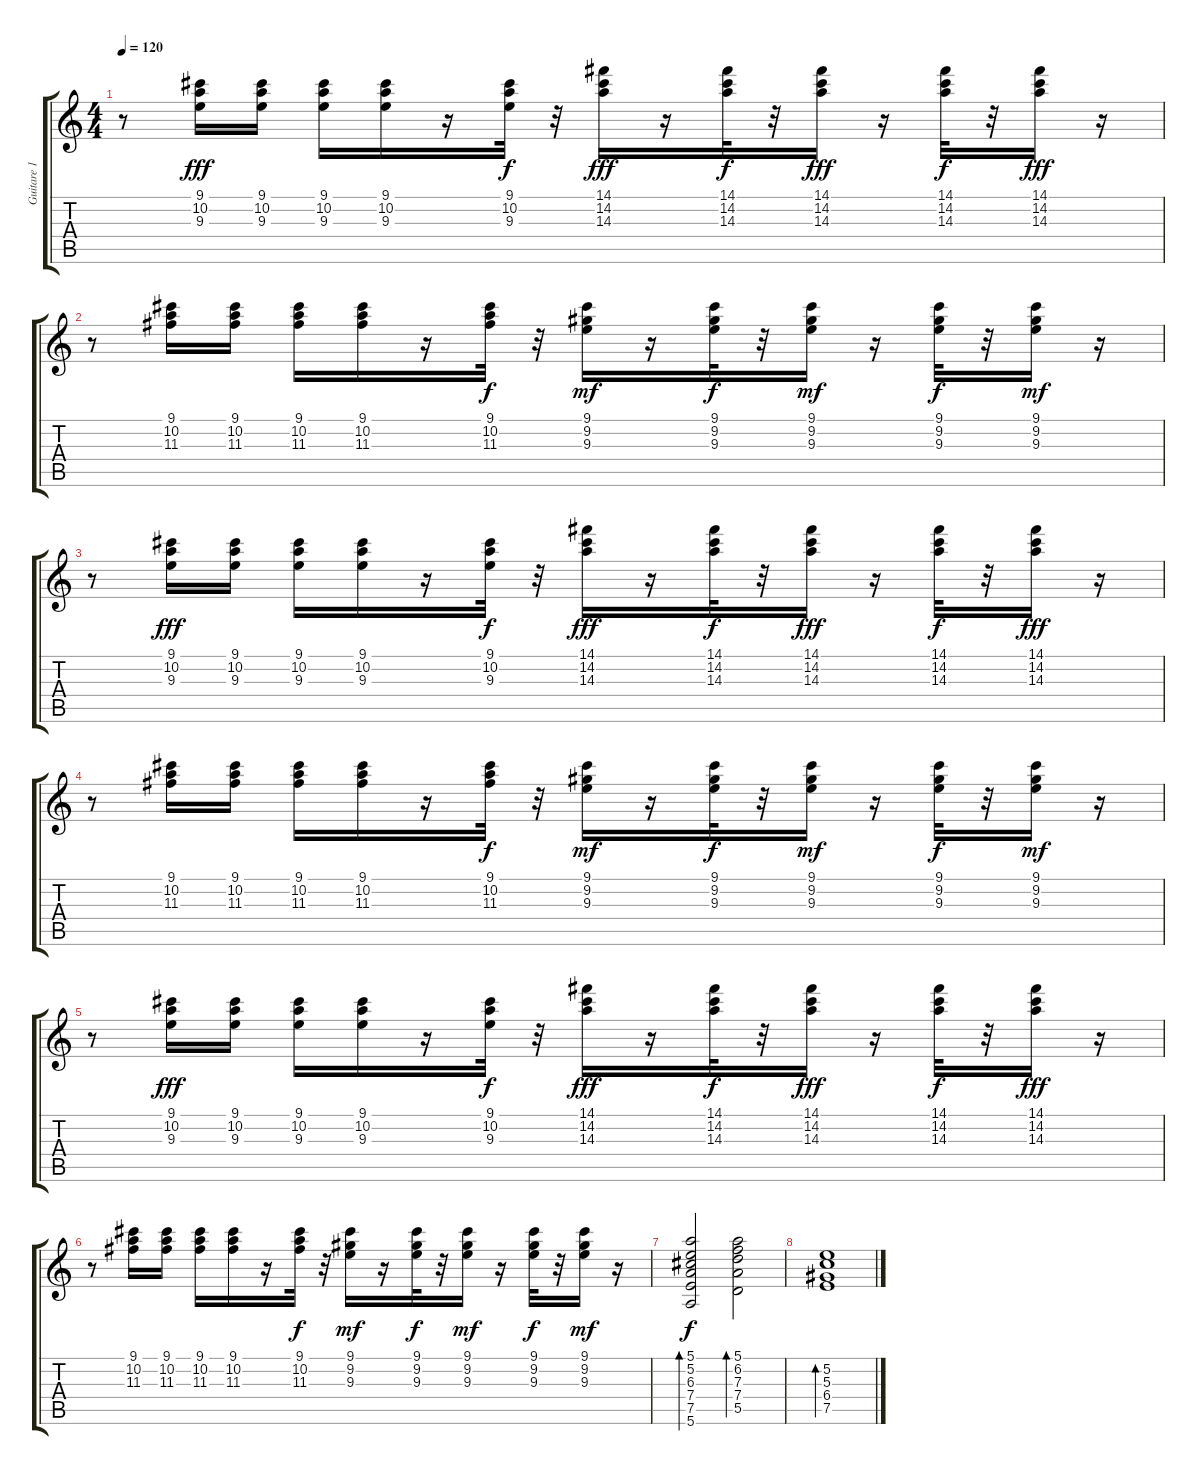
\track ("Guitare 1" "Guitare 1") {instrument electricguitarclean}
\staff {score tabs}
\tuning (E4 B3 G3 D3 A2 E2) {hide}
\ts (4 4)
\tempo 120
\clef g2
\ks c
r.8{dy mf} (9.1 10.2 9.3).16{dy fff} (9.1 10.2 9.3).16 (9.1 10.2 9.3).16 (9.1 10.2 9.3).16 r.16 (9.1 10.2 9.3).32{dy f} r.32 (14.1 14.2 14.3).16{dy fff} r.16 (14.1 14.2 14.3).32{dy f} r.32 (14.1 14.2 14.3).16{dy fff} r.16 (14.1 14.2 14.3).32{dy f} r.32 (14.1 14.2 14.3).16{dy fff} r.16 |
r.8 (9.1 10.2 11.3).16 (9.1 10.2 11.3).16 (9.1 10.2 11.3).16 (9.1 10.2 11.3).16 r.16 (9.1 10.2 11.3).32{dy f} r.32 (9.1 9.2 9.3).16{dy mf} r.16 (9.1 9.2 9.3).32{dy f} r.32 (9.1 9.2 9.3).16{dy mf} r.16 (9.1 9.2 9.3).32{dy f} r.32 (9.1 9.2 9.3).16{dy mf} r.16 |
r.8 (9.1 10.2 9.3).16{dy fff} (9.1 10.2 9.3).16 (9.1 10.2 9.3).16 (9.1 10.2 9.3).16 r.16 (9.1 10.2 9.3).32{dy f} r.32 (14.1 14.2 14.3).16{dy fff} r.16 (14.1 14.2 14.3).32{dy f} r.32 (14.1 14.2 14.3).16{dy fff} r.16 (14.1 14.2 14.3).32{dy f} r.32 (14.1 14.2 14.3).16{dy fff} r.16 |
r.8 (9.1 10.2 11.3).16 (9.1 10.2 11.3).16 (9.1 10.2 11.3).16 (9.1 10.2 11.3).16 r.16 (9.1 10.2 11.3).32{dy f} r.32 (9.1 9.2 9.3).16{dy mf} r.16 (9.1 9.2 9.3).32{dy f} r.32 (9.1 9.2 9.3).16{dy mf} r.16 (9.1 9.2 9.3).32{dy f} r.32 (9.1 9.2 9.3).16{dy mf} r.16 |
r.8 (9.1 10.2 9.3).16{dy fff} (9.1 10.2 9.3).16 (9.1 10.2 9.3).16 (9.1 10.2 9.3).16 r.16 (9.1 10.2 9.3).32{dy f} r.32 (14.1 14.2 14.3).16{dy fff} r.16 (14.1 14.2 14.3).32{dy f} r.32 (14.1 14.2 14.3).16{dy fff} r.16 (14.1 14.2 14.3).32{dy f} r.32 (14.1 14.2 14.3).16{dy fff} r.16 |
r.8 (9.1 10.2 11.3).16 (9.1 10.2 11.3).16 (9.1 10.2 11.3).16 (9.1 10.2 11.3).16 r.16 (9.1 10.2 11.3).32{dy f} r.32 (9.1 9.2 9.3).16{dy mf} r.16 (9.1 9.2 9.3).32{dy f} r.32 (9.1 9.2 9.3).16{dy mf} r.16 (9.1 9.2 9.3).32{dy f} r.32 (9.1 9.2 9.3).16{dy mf} r.16 |
(5.1 5.2 6.3 7.4 7.5 5.6).2{bd 240 dy f} (5.1 6.2 7.3 7.4 5.5).2{bd 240} |
(5.2 5.3 6.4 7.5).1{bd 240}
